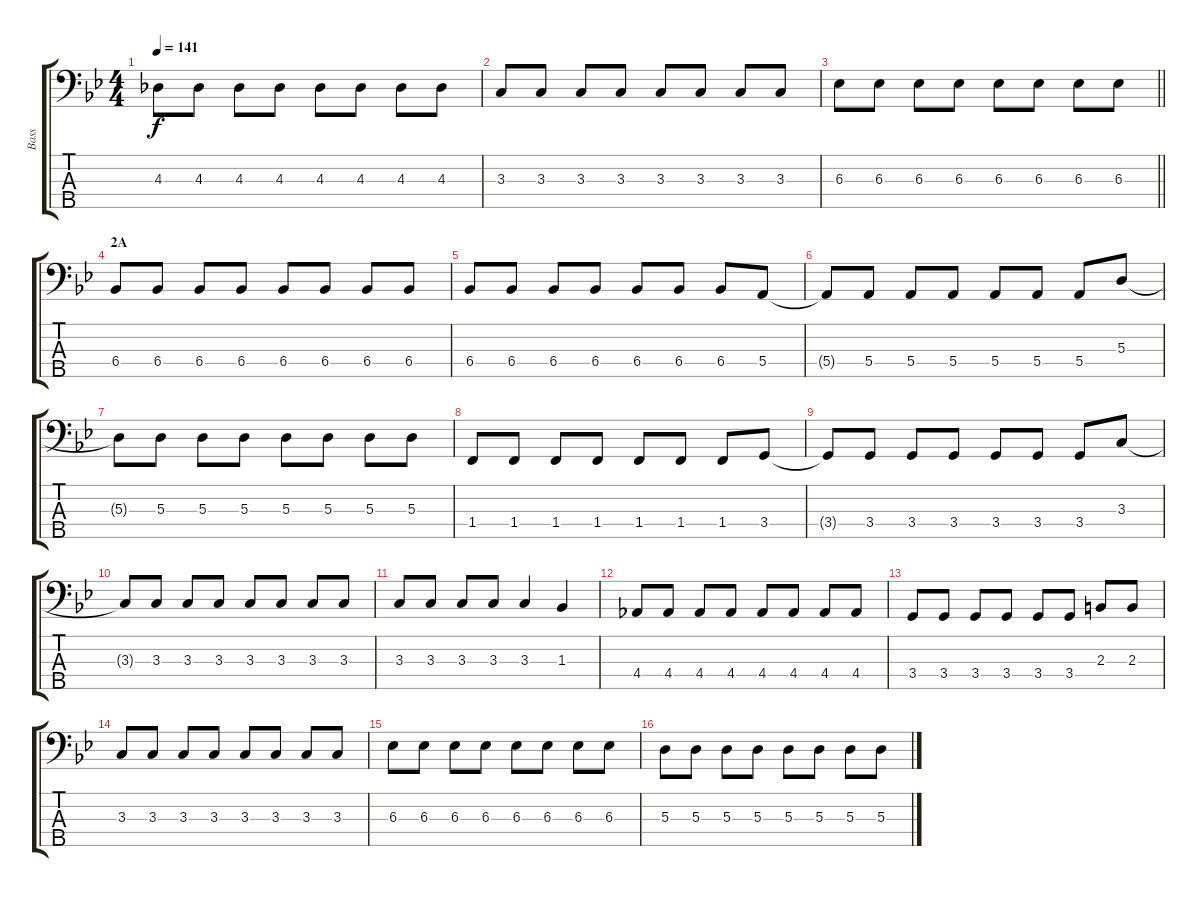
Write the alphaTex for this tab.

\track ("Bass" "Bass") {instrument electricbassfinger}
\staff {score tabs}
\tuning (G2 D2 A1 E1 B0) {hide}
\ts (4 4)
\tempo 141
\clef f4
\ks bb
4.3.8{dy f} 4.3.8 4.3.8 4.3.8 4.3.8 4.3.8 4.3.8 4.3.8 |
3.3.8 3.3.8 3.3.8 3.3.8 3.3.8 3.3.8 3.3.8 3.3.8 |
\barLineRight lightlight
6.3.8 6.3.8 6.3.8 6.3.8 6.3.8 6.3.8 6.3.8 6.3.8 |
\section ("" "2A")
6.4.8 6.4.8 6.4.8 6.4.8 6.4.8 6.4.8 6.4.8 6.4.8 |
6.4.8 6.4.8 6.4.8 6.4.8 6.4.8 6.4.8 6.4.8 5.4.8 |
5.4{t}.8 5.4.8 5.4.8 5.4.8 5.4.8 5.4.8 5.4.8 5.3.8 |
5.3{t}.8 5.3.8 5.3.8 5.3.8 5.3.8 5.3.8 5.3.8 5.3.8 |
1.4.8 1.4.8 1.4.8 1.4.8 1.4.8 1.4.8 1.4.8 3.4.8 |
3.4{t}.8 3.4.8 3.4.8 3.4.8 3.4.8 3.4.8 3.4.8 3.3.8 |
3.3{t}.8 3.3.8 3.3.8 3.3.8 3.3.8 3.3.8 3.3.8 3.3.8 |
3.3.8 3.3.8 3.3.8 3.3.8 3.3.4 1.3.4 |
4.4.8 4.4.8 4.4.8 4.4.8 4.4.8 4.4.8 4.4.8 4.4.8 |
3.4.8 3.4.8 3.4.8 3.4.8 3.4.8 3.4.8 2.3.8 2.3.8 |
3.3.8 3.3.8 3.3.8 3.3.8 3.3.8 3.3.8 3.3.8 3.3.8 |
6.3.8 6.3.8 6.3.8 6.3.8 6.3.8 6.3.8 6.3.8 6.3.8 |
5.3.8 5.3.8 5.3.8 5.3.8 5.3.8 5.3.8 5.3.8 5.3.8
